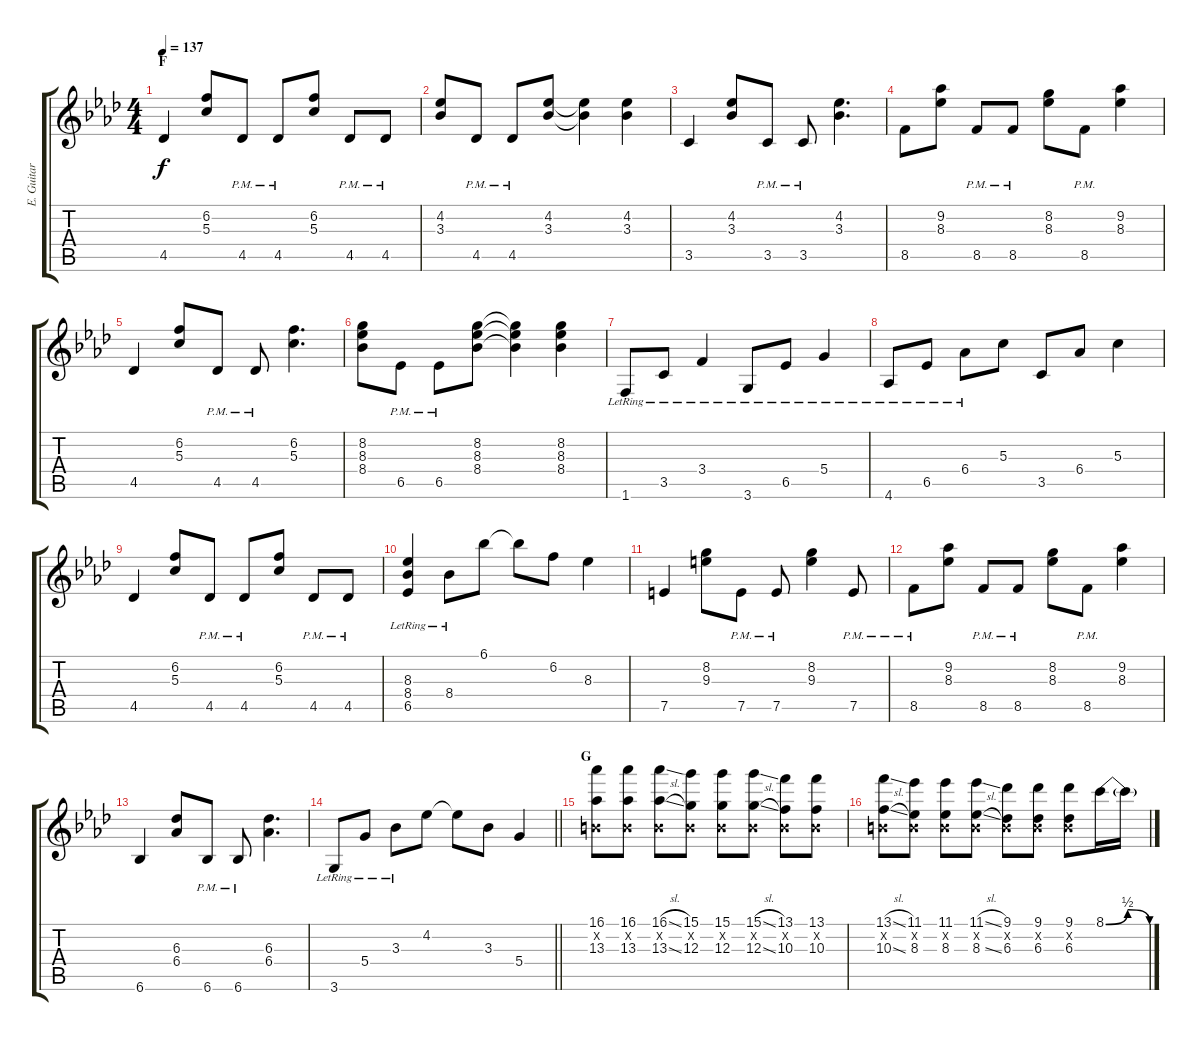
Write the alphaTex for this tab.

\track ("E. Guitar I" "E. Guitar ") {instrument overdrivenguitar}
\staff {score tabs}
\tuning (E4 B3 G3 D3 A2 E2) {hide}
\ts (4 4)
\section ("" "F")
\tempo 137
\clef g2
\ks ab
4.5.4{dy f} (6.2 5.3).8 4.5{pm}.8 4.5{pm}.8 (6.2 5.3).8 4.5{pm}.8 4.5{pm}.8 |
(4.2 3.3).8 4.5{pm}.8 4.5{pm}.8 (4.2 3.3).8 (4.2{t} 3.3{t}).4 (4.2 3.3).4 |
3.5.4 (4.2 3.3).8 3.5{pm}.8 3.5{pm}.8 (4.2 3.3).4{d} |
8.5.8 (9.2 8.3).8 8.5{pm}.8 8.5{pm}.8 (8.2 8.3).8 8.5{pm}.8 (9.2 8.3).4 |
4.5.4 (6.2 5.3).8 4.5{pm}.8 4.5{pm}.8 (6.2 5.3).4{d} |
(8.2 8.3 8.4).8 6.5{pm}.8 6.5{pm}.8 (8.2 8.3 8.4).8 (8.2{t} 8.3{t} 8.4{t}).4 (8.2 8.3 8.4).4 |
1.6{lr}.8 3.5{lr}.8 3.4{lr}.4 3.6{lr}.8 6.5{lr}.8 5.4{lr}.4 |
4.6{lr}.8 6.5{lr}.8 6.4{lr}.8 5.3.8 3.5.8 6.4.8 5.3.4 |
4.5.4 (6.2 5.3).8 4.5{pm}.8 4.5{pm}.8 (6.2 5.3).8 4.5{pm}.8 4.5{pm}.8 |
(8.3{lr} 8.4{lr} 6.5{lr}).4 8.4{lr}.8 6.1.8 6.1{t}.8 6.2.8 8.3.4 |
7.5.4 (8.2 9.3).8 7.5{pm}.8 7.5{pm}.8 (8.2 9.3).4 7.5{pm}.8 |
8.5{pm}.8 (9.2 8.3).8 8.5{pm}.8 8.5{pm}.8 (8.2 8.3).8 8.5{pm}.8 (9.2 8.3).4 |
6.6.4 (6.3 6.4).8 6.6{pm}.8 6.6{pm}.8 (6.3 6.4).4{d} |
\barLineRight lightlight
3.6{lr}.8 5.4{lr}.8 3.3{lr}.8 4.2.8 4.2{t}.8 3.3.8 5.4.4 |
\section ("" "G")
(16.1 0.2{x} 13.3).8 (16.1 0.2{x} 13.3).8 (16.1{sl} 0.2{x} 13.3{sl}).8 (15.1 0.2{x} 12.3).8 (15.1 0.2{x} 12.3).8 (15.1{sl} 0.2{x} 12.3{sl}).8 (13.1 0.2{x} 10.3).8 (13.1 0.2{x} 10.3).8 |
(13.1{sl} 0.2{x} 10.3{sl}).8 (11.1 0.2{x} 8.3).8 (11.1 0.2{x} 8.3).8 (11.1{sl} 0.2{x} 8.3{sl}).8 (9.1 0.2{x} 6.3).8 (9.1 0.2{x} 6.3).8 (9.1 0.2{x} 6.3).8 8.1{be (bendrelease 0 0 30 2 30 2 60 0)}.16 8.1{t}.16
